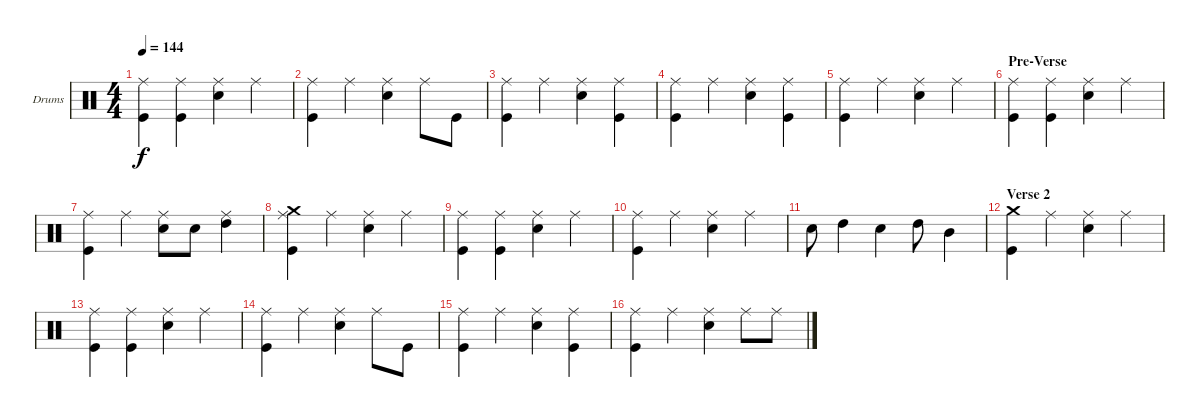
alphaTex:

\bracketExtendMode groupsimilarinstruments
\firstSystemTrackNameOrientation horizontal
\otherSystemsTrackNameOrientation horizontal
\track ("Drumkit" "Drums") {multiBarRest instrument percussion}
\staff {score}
\articulation defaults
\ts (4 4)
\tempo 144
\clef neutral
\ks c
("Ride (middle)" "Kick (hit)").4{dy f} ("Ride (middle)" "Kick (hit)").4 ("Ride (middle)" "Snare (hit) 2").4 "Ride (middle)".4 |
("Ride (middle)" "Kick (hit)").4 "Ride (middle)".4 ("Ride (middle)" "Snare (hit) 2").4 "Ride (middle)".8 "Kick (hit)".8 |
("Ride (middle)" "Kick (hit)").4 "Ride (middle)".4 ("Ride (middle)" "Snare (hit) 2").4 ("Ride (middle)" "Kick (hit)").4 |
("Ride (middle)" "Kick (hit)").4 "Ride (middle)".4 ("Ride (middle)" "Snare (hit) 2").4 ("Ride (middle)" "Kick (hit)").4 |
("Ride (middle)" "Kick (hit)").4 "Ride (middle)".4 ("Ride (middle)" "Snare (hit) 2").4 "Ride (middle)".4 |
\section ("" "Pre-Verse")
("Ride (middle)" "Kick (hit)").4 ("Ride (middle)" "Kick (hit)").4 ("Ride (middle)" "Snare (hit) 2").4 "Ride (middle)".4 |
("Ride (middle)" "Kick (hit)").4 "Ride (middle)".4 ("Ride (middle)" "Snare (hit) 2").8 "Snare (hit) 2".8 ("Ride (middle)" "High Tom (hit)").4 |
("Crash medium (hit)" "Kick (hit)" "Ride (middle)").4 "Ride (middle)".4 ("Ride (middle)" "Snare (hit) 2").4 "Ride (middle)".4 |
("Ride (middle)" "Kick (hit)").4 ("Ride (middle)" "Kick (hit)").4 ("Ride (middle)" "Snare (hit) 2").4 "Ride (middle)".4 |
("Kick (hit)" "Ride (middle)").4 "Ride (middle)".4 ("Ride (middle)" "Snare (hit) 2").4 "Ride (middle)".4 |
"Snare (hit) 2".8 "High Tom (hit)".4 "Snare (hit) 2".4 "High Tom (hit)".8 "Mid Tom (hit)".4 |
\section ("" "Verse 2")
("Crash medium (hit)" "Kick (hit)").4 "Ride (middle)".4 ("Ride (middle)" "Snare (hit) 2").4 "Ride (middle)".4 |
("Ride (middle)" "Kick (hit)").4 ("Ride (middle)" "Kick (hit)").4 ("Ride (middle)" "Snare (hit) 2").4 "Ride (middle)".4 |
("Ride (middle)" "Kick (hit)").4 "Ride (middle)".4 ("Ride (middle)" "Snare (hit) 2").4 "Ride (middle)".8 "Kick (hit)".8 |
("Ride (middle)" "Kick (hit)").4 "Ride (middle)".4 ("Ride (middle)" "Snare (hit) 2").4 ("Ride (middle)" "Kick (hit)").4 |
("Ride (middle)" "Kick (hit)").4 "Ride (middle)".4 ("Ride (middle)" "Snare (hit) 2").4 "Ride (middle)".8 "Ride (middle)".8
